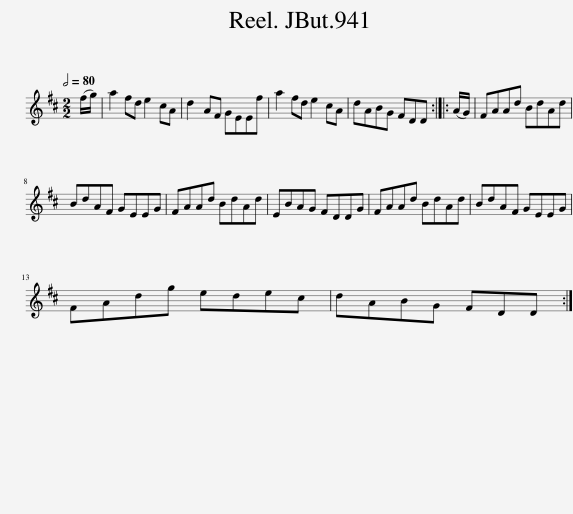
X:1
L:1/8
Q:1/2=80
M:2/2
I:linebreak $
K:D
V:1 treble
V:1
 (f/g/) | a2 fd e2 cA | d2 AF GEEf | a2 fd e2 cA | dABG FDD :: %5
 (A/G/) | FAAd BdAd |$ BdAF GEEG | FAAd BdAd | EBAG FDDG | %10
 FAAd BdAd | BdAF GEEG |$ FAdg edec | dABG FDD :| %14
